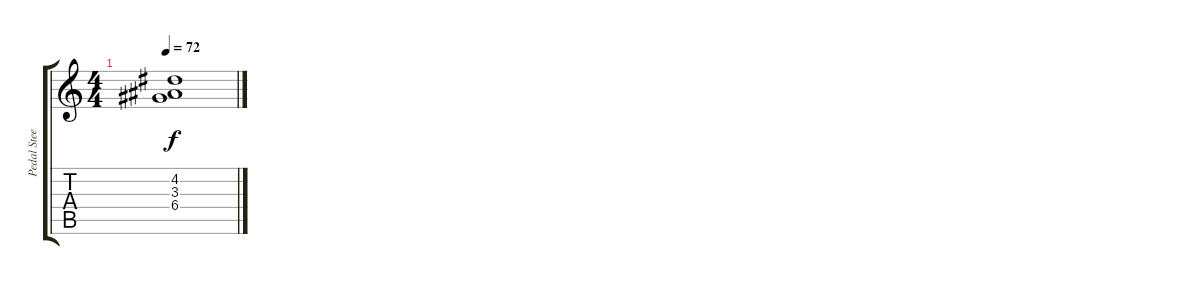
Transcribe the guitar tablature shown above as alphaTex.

\track ("Pedal Steel Guitar" "Pedal Stee") {instrument acousticguitarsteel}
\staff {score tabs}
\tuning (E4 B3 G3 D3 A2 E2) {hide}
\ts (4 4)
\tempo 72
\clef g2
\ks c
(4.2{t} 3.3{t} 6.4{t}).1{dy f}
